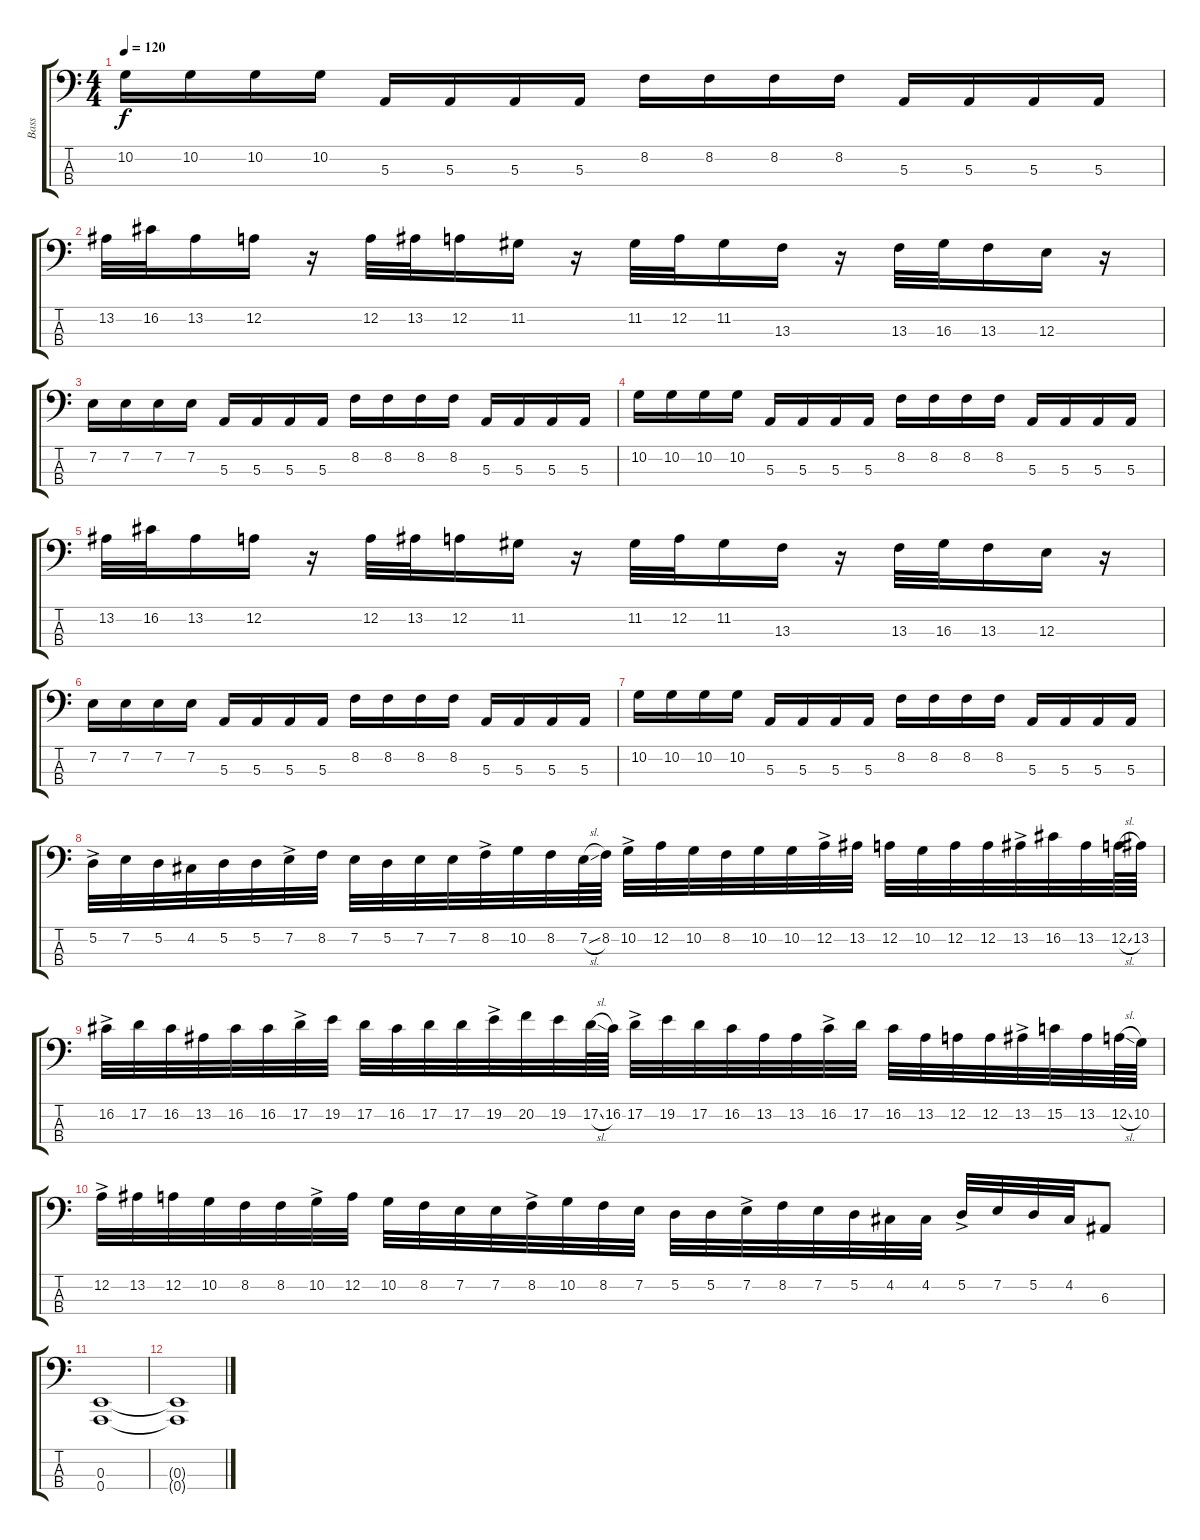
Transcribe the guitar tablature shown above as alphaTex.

\track ("Bass" "Bass") {instrument electricbassfinger}
\staff {score tabs}
\tuning (D2 A1 E1 A0) {hide}
\ts (4 4)
\tempo 120
\clef f4
\ks c
10.2.16{dy f} 10.2.16 10.2.16 10.2.16 5.3.16 5.3.16 5.3.16 5.3.16 8.2.16 8.2.16 8.2.16 8.2.16 5.3.16 5.3.16 5.3.16 5.3.16 |
13.2.32 16.2.32 13.2.16 12.2.16 r.16 12.2.32 13.2.32 12.2.16 11.2.16 r.16 11.2.32 12.2.32 11.2.16 13.3.16 r.16 13.3.32 16.3.32 13.3.16 12.3.16 r.16 |
7.2.16 7.2.16 7.2.16 7.2.16 5.3.16 5.3.16 5.3.16 5.3.16 8.2.16 8.2.16 8.2.16 8.2.16 5.3.16 5.3.16 5.3.16 5.3.16 |
10.2.16 10.2.16 10.2.16 10.2.16 5.3.16 5.3.16 5.3.16 5.3.16 8.2.16 8.2.16 8.2.16 8.2.16 5.3.16 5.3.16 5.3.16 5.3.16 |
13.2.32 16.2.32 13.2.16 12.2.16 r.16 12.2.32 13.2.32 12.2.16 11.2.16 r.16 11.2.32 12.2.32 11.2.16 13.3.16 r.16 13.3.32 16.3.32 13.3.16 12.3.16 r.16 |
7.2.16 7.2.16 7.2.16 7.2.16 5.3.16 5.3.16 5.3.16 5.3.16 8.2.16 8.2.16 8.2.16 8.2.16 5.3.16 5.3.16 5.3.16 5.3.16 |
10.2.16 10.2.16 10.2.16 10.2.16 5.3.16 5.3.16 5.3.16 5.3.16 8.2.16 8.2.16 8.2.16 8.2.16 5.3.16 5.3.16 5.3.16 5.3.16 |
5.2{ac}.32 7.2.32 5.2.32 4.2.32 5.2.32 5.2.32 7.2{ac}.32 8.2.32 7.2.32 5.2.32 7.2.32 7.2.32 8.2{ac}.32 10.2.32 8.2.32 7.2{sl}.64 8.2.64 10.2{ac}.32 12.2.32 10.2.32 8.2.32 10.2.32 10.2.32 12.2{ac}.32 13.2.32 12.2.32 10.2.32 12.2.32 12.2.32 13.2{ac}.32 16.2.32 13.2.32 12.2{sl}.64 13.2.64 |
16.2{ac}.32 17.2.32 16.2.32 13.2.32 16.2.32 16.2.32 17.2{ac}.32 19.2.32 17.2.32 16.2.32 17.2.32 17.2.32 19.2{ac}.32 20.2.32 19.2.32 17.2{sl}.64 16.2.64 17.2{ac}.32 19.2.32 17.2.32 16.2.32 13.2.32 13.2.32 16.2{ac}.32 17.2.32 16.2.32 13.2.32 12.2.32 12.2.32 13.2{ac}.32 15.2.32 13.2.32 12.2{sl}.64 10.2.64 |
12.2{ac}.32 13.2.32 12.2.32 10.2.32 8.2.32 8.2.32 10.2{ac}.32 12.2.32 10.2.32 8.2.32 7.2.32 7.2.32 8.2{ac}.32 10.2.32 8.2.32 7.2.32 5.2.32 5.2.32 7.2{ac}.32 8.2.32 7.2.32 5.2.32 4.2.32 4.2.32 5.2{ac}.32 7.2.32 5.2.32 4.2.32 6.3.8 |
(0.3 0.4).1 |
(0.3{t} 0.4{t}).1
